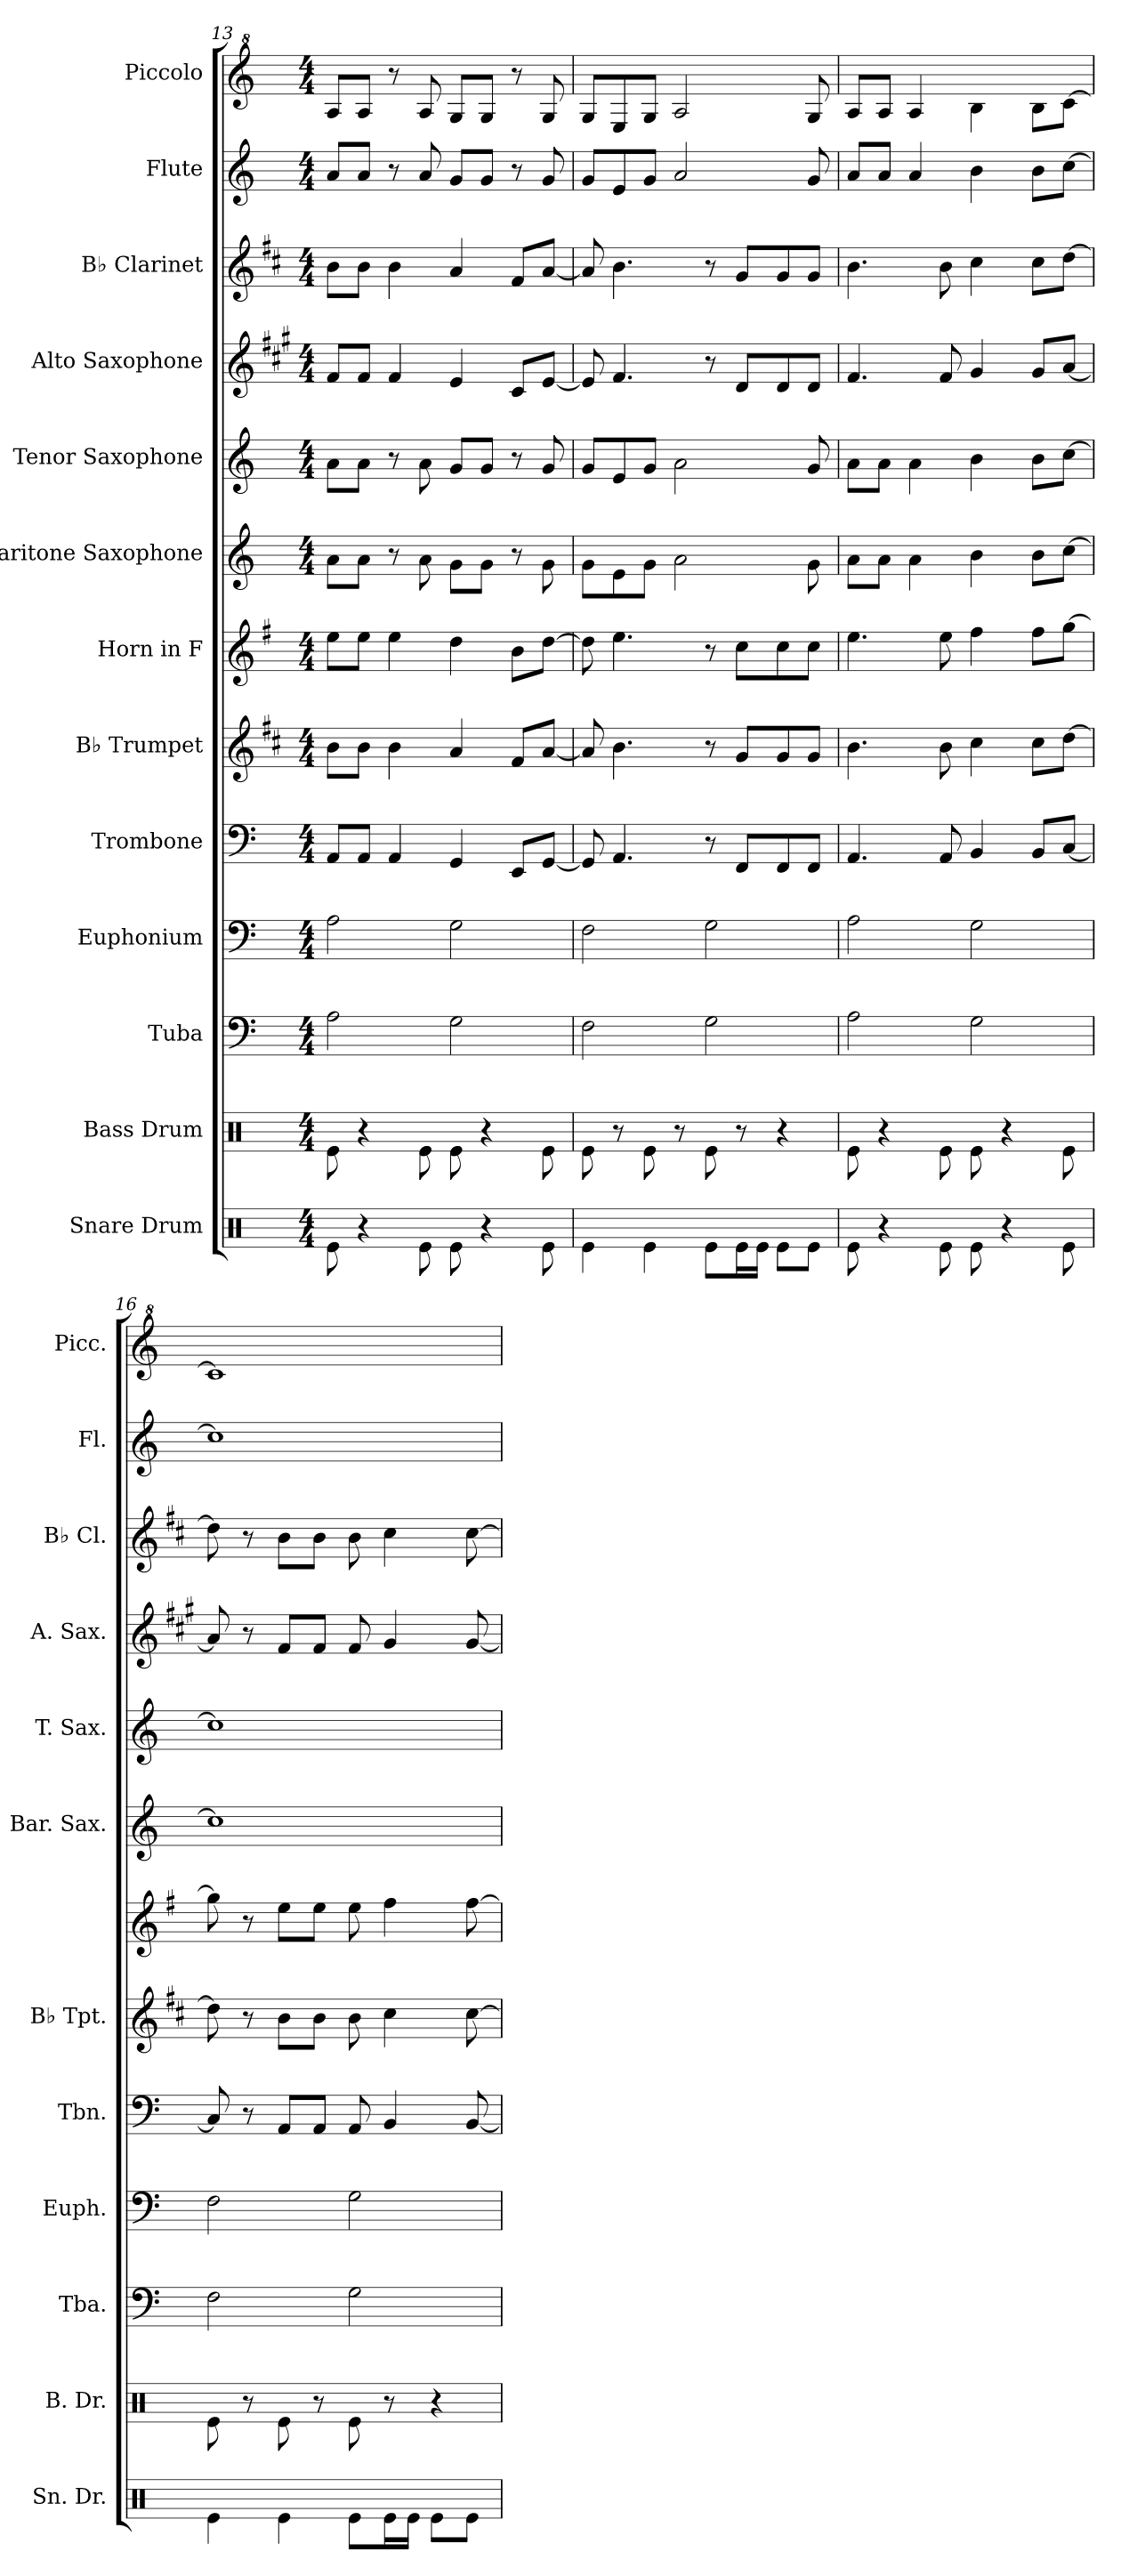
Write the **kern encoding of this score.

**kern	**kern	**kern	**kern	**kern	**kern	**kern	**kern	**kern	**kern	**kern	**kern	**kern
*part13	*part12	*part11	*part10	*part9	*part8	*part7	*part6	*part5	*part4	*part3	*part2	*part1
*staff13	*staff12	*staff11	*staff10	*staff9	*staff8	*staff7	*staff6	*staff5	*staff4	*staff3	*staff2	*staff1
*I"Snare Drum	*I"Bass Drum	*I"Tuba	*I"Euphonium	*I"Trombone	*I"B♭ Trumpet	*I"Horn in F	*I"Baritone Saxophone	*I"Tenor Saxophone	*I"Alto Saxophone	*I"B♭ Clarinet	*I"Flute	*I"Piccolo
*I'Sn. Dr.	*I'B. Dr.	*I'Tba.	*I'Euph.	*I'Tbn.	*I'B♭ Tpt.	*	*I'Bar. Sax.	*I'T. Sax.	*I'A. Sax.	*I'B♭ Cl.	*I'Fl.	*I'Picc.
!!LO:PB:g=z
*clefX	*clefX	*clefF4	*clefF4	*clefF4	*clefG2	*clefG2	*clefG2	*clefG2	*clefG2	*clefG2	*clefG2	*clefG^2
*	*	*	*	*	*ITrd1c2	*ITrd4c7	*ITrd12c21	*ITrd8c14	*ITrd5c9	*ITrd1c2	*	*ITrd-7c-12
*k[]	*k[]	*k[]	*k[]	*k[]	*k[]	*k[]	*k[]	*k[]	*k[]	*k[]	*k[]	*k[]
*M4/4	*M4/4	*M4/4	*M4/4	*M4/4	*M4/4	*M4/4	*M4/4	*M4/4	*M4/4	*M4/4	*M4/4	*M4/4
=13	=13	=13	=13	=13	=13	=13	=13	=13	=13	=13	=13	=13
8Re\	8Re\	2A\	2A\	8AA/L	8a\L	8a\L	8A\L	8A\L	8A/L	8a\L	8a/L	8aa/L
4r	4r	.	.	8AA/J	8a\J	8a\J	8A\J	8A\J	8A/J	8a\J	8a/J	8aa/J
.	.	.	.	4AA/	4a\	4a\	8r	8r	4A/	4a\	8r	8r
8Re\	8Re\	.	.	.	.	.	8A\	8A\	.	.	8a/	8aa/
8Re\	8Re\	2G\	2G\	4GG/	4g/	4g\	8G\L	8G/L	4G/	4g/	8g/L	8gg/L
4r	4r	.	.	.	.	.	8G\J	8G/J	.	.	8g/J	8gg/J
.	.	.	.	8EE/L	8e/L	8e\L	8r	8r	8E/L	8e/L	8r	8r
8Re\	8Re\	.	.	[8GG/J	[8g/J	[8g\J	8G\	8G/	[8G/J	[8g/J	8g/	8gg/
=14	=14	=14	=14	=14	=14	=14	=14	=14	=14	=14	=14	=14
4Re\	8Re\	2F\	2F\	8GG/]	8g/]	8g\]	8G\L	8G/L	8G/]	8g/]	8g/L	8gg/L
.	8r	.	.	4.AA/	4.a\	4.a\	8E\	8E/	4.A/	4.a\	8e/	8ee/
4Re\	8Re\	.	.	.	.	.	8G\J	8G/J	.	.	8g/J	8gg/J
.	8r	.	.	.	.	.	2A\	2A\	.	.	2a/	2aa/
8Re\L	8Re\	2G\	2G\	8r	8r	8r	.	.	8r	8r	.	.
16Re\L	8r	.	.	8FF/L	8f/L	8f\L	.	.	8F/L	8f/L	.	.
16Re\JJ	.	.	.	.	.	.	.	.	.	.	.	.
8Re\L	4r	.	.	8FF/	8f/	8f\	.	.	8F/	8f/	.	.
8Re\J	.	.	.	8FF/J	8f/J	8f\J	8G\	8G/	8F/J	8f/J	8g/	8gg/
=15	=15	=15	=15	=15	=15	=15	=15	=15	=15	=15	=15	=15
8Re\	8Re\	2A\	2A\	4.AA/	4.a\	4.a\	8A\L	8A\L	4.A/	4.a\	8a/L	8aa/L
4r	4r	.	.	.	.	.	8A\J	8A\J	.	.	8a/J	8aa/J
.	.	.	.	.	.	.	4A\	4A\	.	.	4a/	4aa/
8Re\	8Re\	.	.	8AA/	8a\	8a\	.	.	8A/	8a\	.	.
8Re\	8Re\	2G\	2G\	4BB/	4b\	4b\	4B\	4B\	4B/	4b\	4b\	4bb\
4r	4r	.	.	.	.	.	.	.	.	.	.	.
.	.	.	.	8BB/L	8b\L	8b\L	8B\L	8B\L	8B/L	8b\L	8b\L	8bb\L
8Re\	8Re\	.	.	[8C/J	[8cc\J	[8cc\J	[8c\J	[8c\J	[8c/J	[8cc\J	[8cc\J	[8ccc\J
=16	=16	=16	=16	=16	=16	=16	=16	=16	=16	=16	=16	=16
4Re\	8Re\	2F\	2F\	8C/]	8cc\]	8cc\]	1c]	1c]	8c/]	8cc\]	1cc]	1ccc]
.	8r	.	.	8r	8r	8r	.	.	8r	8r	.	.
4Re\	8Re\	.	.	8AA/L	8a\L	8a\L	.	.	8A/L	8a\L	.	.
.	8r	.	.	8AA/J	8a\J	8a\J	.	.	8A/J	8a\J	.	.
8Re\L	8Re\	2G\	2G\	8AA/	8a\	8a\	.	.	8A/	8a\	.	.
16Re\L	8r	.	.	4BB/	4b\	4b\	.	.	4B/	4b\	.	.
16Re\JJ	.	.	.	.	.	.	.	.	.	.	.	.
8Re\L	4r	.	.	.	.	.	.	.	.	.	.	.
8Re\J	.	.	.	[8BB/	[8b\	[8b\	.	.	[8B/	[8b\	.	.
=	=	=	=	=	=	=	=	=	=	=	=	=
*-	*-	*-	*-	*-	*-	*-	*-	*-	*-	*-	*-	*-
